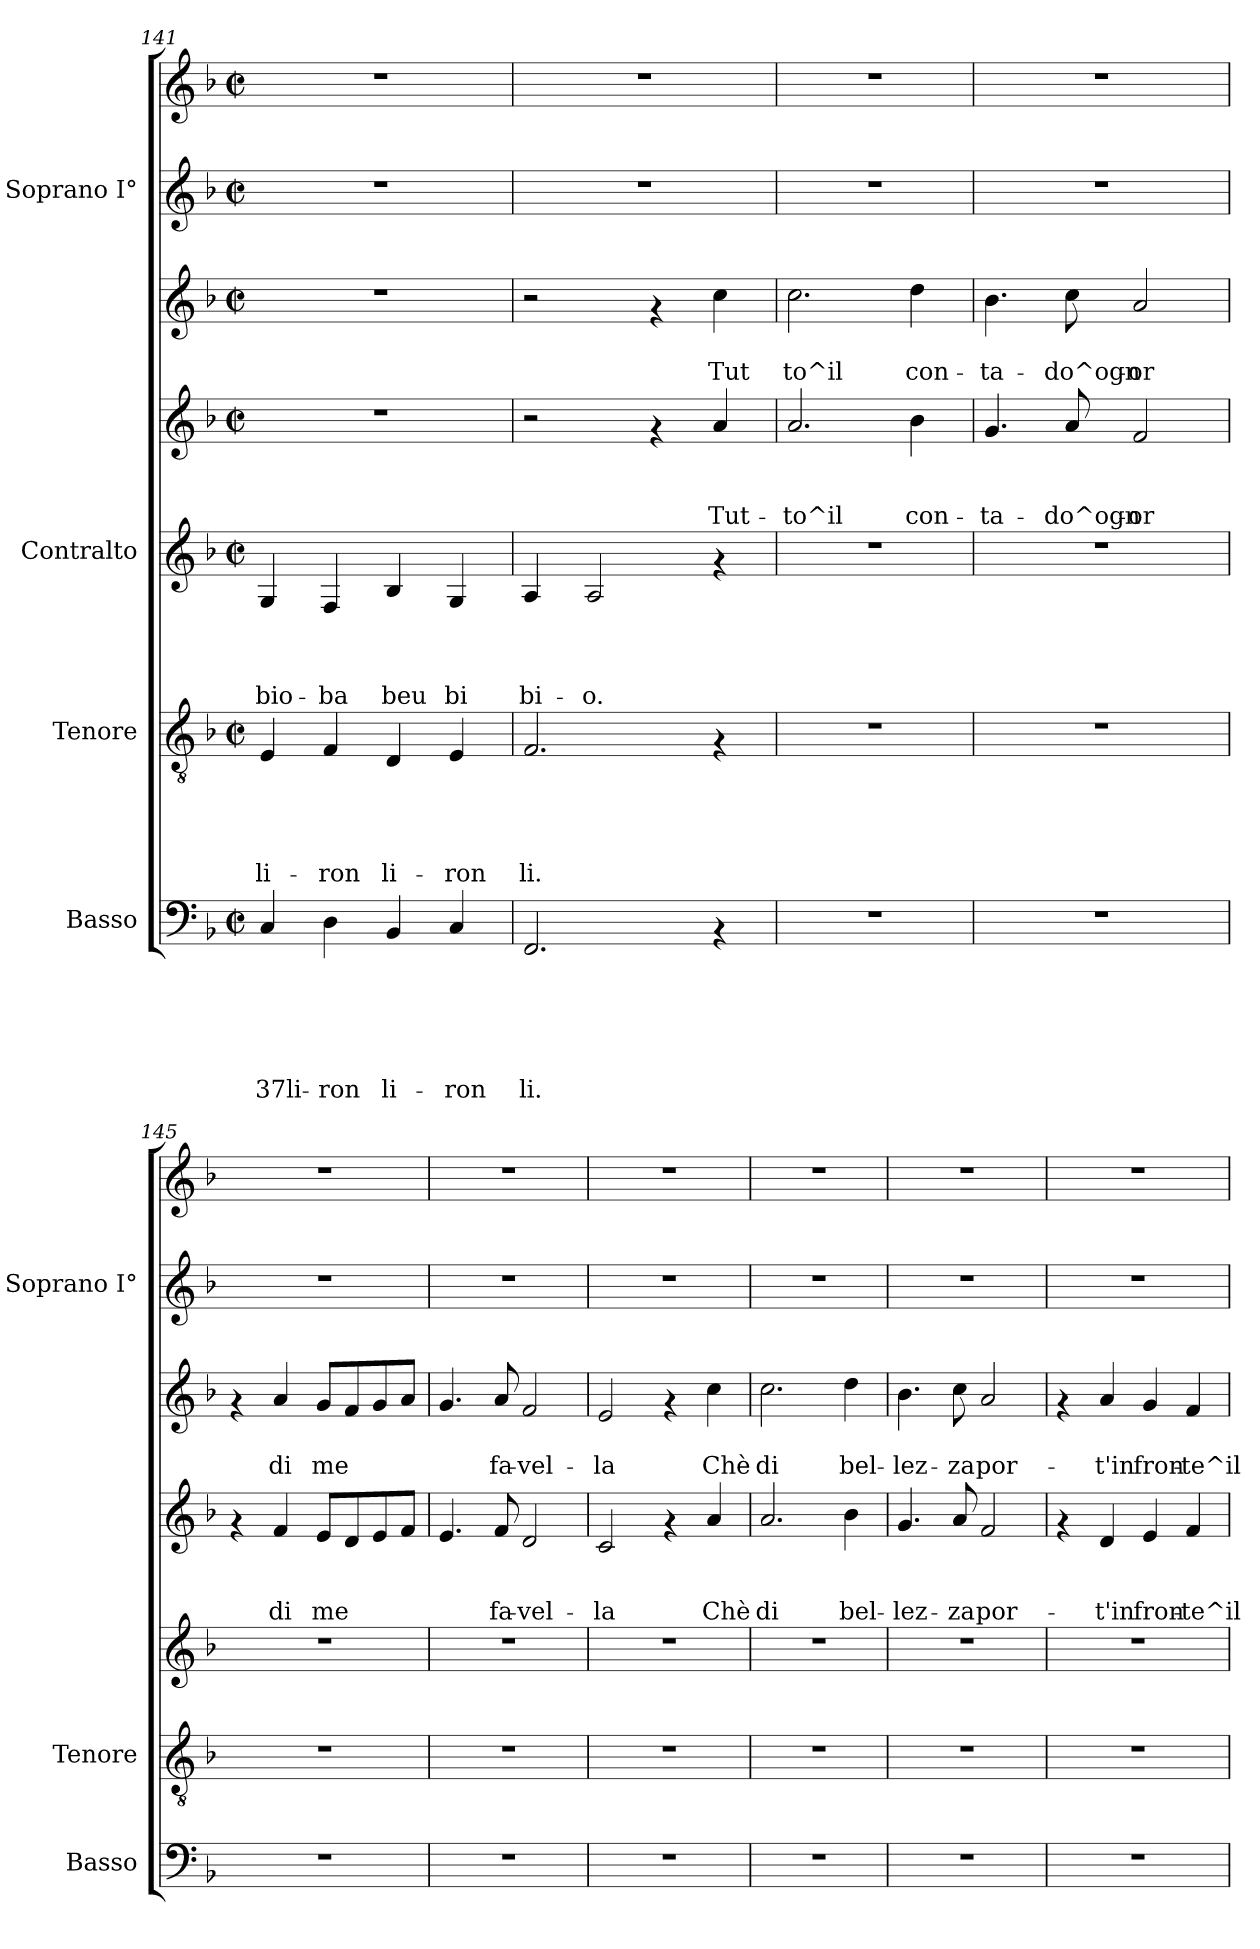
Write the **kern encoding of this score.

**kern	**text	**text	**text	**text	**text	**text	**kern	**text	**text	**text	**text	**text	**kern	**text	**text	**text	**text	**kern	**text	**text	**text	**kern	**text	**text	**kern	**kern
*part6	*part6	*part6	*part6	*part6	*part6	*part6	*part5	*part5	*part5	*part5	*part5	*part5	*part4	*part4	*part4	*part4	*part4	*part3	*part3	*part3	*part3	*part2	*part2	*part2	*part1	*part1
*staff7	*staff7	*staff7	*staff7	*staff7	*staff7	*staff7	*staff6	*staff6	*staff6	*staff6	*staff6	*staff6	*staff5	*staff5	*staff5	*staff5	*staff5	*staff4	*staff4	*staff4	*staff4	*staff3	*staff3	*staff3	*staff2	*staff1
*I"Basso	*	*	*	*	*	*	*I"Tenore	*	*	*	*	*	*I"Contralto	*	*	*	*	*	*	*	*	*	*	*	*I"Soprano I°	*
*I'Basso	*	*	*	*	*	*	*I'Tenore	*	*	*	*	*	*	*	*	*	*	*	*	*	*	*	*	*	*I'Soprano I°	*
!!LO:PB:g=z
*clefF4	*	*	*	*	*	*	*clefGv2	*	*	*	*	*	*clefG2	*	*	*	*	*clefG2	*	*	*	*clefG2	*	*	*clefG2	*clefG2
*k[b-]	*	*	*	*	*	*	*k[b-]	*	*	*	*	*	*k[b-]	*	*	*	*	*k[b-]	*	*	*	*k[b-]	*	*	*k[b-]	*k[b-]
*F:	*	*	*	*	*	*	*F:	*	*	*	*	*	*F:	*	*	*	*	*F:	*	*	*	*F:	*	*	*F:	*F:
*M2/2	*	*	*	*	*	*	*M2/2	*	*	*	*	*	*M2/2	*	*	*	*	*M2/2	*	*	*	*M2/2	*	*	*M2/2	*M2/2
*met(c|)	*	*	*	*	*	*	*met(c|)	*	*	*	*	*	*met(c|)	*	*	*	*	*met(c|)	*	*	*	*met(c|)	*	*	*met(c|)	*met(c|)
=141	=141	=141	=141	=141	=141	=141	=141	=141	=141	=141	=141	=141	=141	=141	=141	=141	=141	=141	=141	=141	=141	=141	=141	=141	=141	=141
!	!	!	!	!	!	!LO:LY:b	!	!	!	!	!	!LO:LY:b	!	!	!	!	!LO:LY:b	!	!	!	!	!	!	!	!	!
4C/	.	.	.	.	.	37li-	4E/	.	.	.	.	li-	4G/	.	.	.	bio-	1r	.	.	.	1r	.	.	1r	1r
!	!	!	!	!	!	!LO:LY:b	!	!	!	!	!	!LO:LY:b	!	!	!	!	!LO:LY:b	!	!	!	!	!	!	!	!	!
4D\	.	.	.	.	.	-ron	4F/	.	.	.	.	-ron	4F/	.	.	.	-ba	.	.	.	.	.	.	.	.	.
!	!	!	!	!	!	!LO:LY:b	!	!	!	!	!	!LO:LY:b	!	!	!	!	!LO:LY:b	!	!	!	!	!	!	!	!	!
4BB-/	.	.	.	.	.	li-	4D/	.	.	.	.	li-	4B-/	.	.	.	beu	.	.	.	.	.	.	.	.	.
!	!	!	!	!	!	!LO:LY:b	!	!	!	!	!	!LO:LY:b	!	!	!	!	!LO:LY:b	!	!	!	!	!	!	!	!	!
4C/	.	.	.	.	.	-ron	4E/	.	.	.	.	-ron	4G/	.	.	.	bi	.	.	.	.	.	.	.	.	.
=142	=142	=142	=142	=142	=142	=142	=142	=142	=142	=142	=142	=142	=142	=142	=142	=142	=142	=142	=142	=142	=142	=142	=142	=142	=142	=142
!	!	!	!	!	!	!LO:LY:b	!	!	!	!	!	!LO:LY:b	!	!	!	!	!LO:LY:b	!	!	!	!	!	!	!	!	!
2.FF/	.	.	.	.	.	li.	2.F/	.	.	.	.	li.	4A/	.	.	.	bi-	2r	.	.	.	2r	.	.	1r	1r
!	!	!	!	!	!	!	!	!	!	!	!	!	!	!	!	!	!LO:LY:b	!	!	!	!	!	!	!	!	!
.	.	.	.	.	.	.	.	.	.	.	.	.	2A/	.	.	.	-o.	.	.	.	.	.	.	.	.	.
.	.	.	.	.	.	.	.	.	.	.	.	.	.	.	.	.	.	4rf	.	.	.	4rf	.	.	.	.
!	!	!	!	!	!	!	!	!	!	!	!	!	!	!	!	!	!	!	!	!	!LO:LY:b	!	!	!LO:LY:b	!	!
4rAA	.	.	.	.	.	.	4rF	.	.	.	.	.	4rf	.	.	.	.	4a/	.	.	-Tut-	4cc\	.	-Tut	.	.
=143	=143	=143	=143	=143	=143	=143	=143	=143	=143	=143	=143	=143	=143	=143	=143	=143	=143	=143	=143	=143	=143	=143	=143	=143	=143	=143
!	!	!	!	!	!	!	!	!	!	!	!	!	!	!	!	!	!	!	!	!	!LO:LY:b	!	!	!LO:LY:b	!	!
1r	.	.	.	.	.	.	1r	.	.	.	.	.	1r	.	.	.	.	2.a/	.	.	-to^il	2.cc\	.	to^il	1r	1r
!	!	!	!	!	!	!	!	!	!	!	!	!	!	!	!	!	!	!	!	!	!LO:LY:b	!	!	!LO:LY:b	!	!
.	.	.	.	.	.	.	.	.	.	.	.	.	.	.	.	.	.	4b-\	.	.	con-	4dd\	.	con-	.	.
=144	=144	=144	=144	=144	=144	=144	=144	=144	=144	=144	=144	=144	=144	=144	=144	=144	=144	=144	=144	=144	=144	=144	=144	=144	=144	=144
!	!	!	!	!	!	!	!	!	!	!	!	!	!	!	!	!	!	!	!	!	!LO:LY:b	!	!	!LO:LY:b	!	!
1r	.	.	.	.	.	.	1r	.	.	.	.	.	1r	.	.	.	.	4.g/	.	.	-ta-	4.b-\	.	-ta-	1r	1r
!	!	!	!	!	!	!	!	!	!	!	!	!	!	!	!	!	!	!	!	!	!LO:LY:b	!	!	!LO:LY:b	!	!
.	.	.	.	.	.	.	.	.	.	.	.	.	.	.	.	.	.	8a/	.	.	-do^ogn-	8cc\	.	-do^ogn-	.	.
!	!	!	!	!	!	!	!	!	!	!	!	!	!	!	!	!	!	!	!	!	!LO:LY:b	!	!	!LO:LY:b	!	!
.	.	.	.	.	.	.	.	.	.	.	.	.	.	.	.	.	.	2f/	.	.	-or	2a/	.	-or	.	.
=145	=145	=145	=145	=145	=145	=145	=145	=145	=145	=145	=145	=145	=145	=145	=145	=145	=145	=145	=145	=145	=145	=145	=145	=145	=145	=145
1r	.	.	.	.	.	.	1r	.	.	.	.	.	1r	.	.	.	.	4rf	.	.	.	4rf	.	.	1r	1r
!	!	!	!	!	!	!	!	!	!	!	!	!	!	!	!	!	!	!	!	!	!LO:LY:b	!	!	!LO:LY:b	!	!
.	.	.	.	.	.	.	.	.	.	.	.	.	.	.	.	.	.	4f/	.	.	di	4a/	.	di	.	.
!	!	!	!	!	!	!	!	!	!	!	!	!	!	!	!	!	!	!	!	!	!LO:LY:b	!	!	!LO:LY:b	!	!
.	.	.	.	.	.	.	.	.	.	.	.	.	.	.	.	.	.	8e/L	.	.	me	8g/L	.	me	.	.
.	.	.	.	.	.	.	.	.	.	.	.	.	.	.	.	.	.	8d/	.	.	.	8f/	.	.	.	.
.	.	.	.	.	.	.	.	.	.	.	.	.	.	.	.	.	.	8e/	.	.	.	8g/	.	.	.	.
.	.	.	.	.	.	.	.	.	.	.	.	.	.	.	.	.	.	8f/J	.	.	.	8a/J	.	.	.	.
=146	=146	=146	=146	=146	=146	=146	=146	=146	=146	=146	=146	=146	=146	=146	=146	=146	=146	=146	=146	=146	=146	=146	=146	=146	=146	=146
1r	.	.	.	.	.	.	1r	.	.	.	.	.	1r	.	.	.	.	4.e/	.	.	.	4.g/	.	.	1r	1r
!	!	!	!	!	!	!	!	!	!	!	!	!	!	!	!	!	!	!	!	!	!LO:LY:b	!	!	!LO:LY:b	!	!
.	.	.	.	.	.	.	.	.	.	.	.	.	.	.	.	.	.	8f/	.	.	fa-	8a/	.	fa-	.	.
!	!	!	!	!	!	!	!	!	!	!	!	!	!	!	!	!	!	!	!	!	!LO:LY:b	!	!	!LO:LY:b	!	!
.	.	.	.	.	.	.	.	.	.	.	.	.	.	.	.	.	.	2d/	.	.	-vel-	2f/	.	-vel-	.	.
=147	=147	=147	=147	=147	=147	=147	=147	=147	=147	=147	=147	=147	=147	=147	=147	=147	=147	=147	=147	=147	=147	=147	=147	=147	=147	=147
!	!	!	!	!	!	!	!	!	!	!	!	!	!	!	!	!	!	!	!	!	!LO:LY:b	!	!	!LO:LY:b	!	!
1r	.	.	.	.	.	.	1r	.	.	.	.	.	1r	.	.	.	.	2c/	.	.	-la	2e/	.	-la	1r	1r
.	.	.	.	.	.	.	.	.	.	.	.	.	.	.	.	.	.	4rf	.	.	.	4rf	.	.	.	.
!	!	!	!	!	!	!	!	!	!	!	!	!	!	!	!	!	!	!	!	!	!LO:LY:b	!	!	!LO:LY:b	!	!
.	.	.	.	.	.	.	.	.	.	.	.	.	.	.	.	.	.	4a/	.	.	Chè	4cc\	.	Chè	.	.
!!LO:LB:g=z
=148	=148	=148	=148	=148	=148	=148	=148	=148	=148	=148	=148	=148	=148	=148	=148	=148	=148	=148	=148	=148	=148	=148	=148	=148	=148	=148
!	!	!	!	!	!	!	!	!	!	!	!	!	!	!	!	!	!	!	!	!	!LO:LY:b	!	!	!LO:LY:b	!	!
1r	.	.	.	.	.	.	1r	.	.	.	.	.	1r	.	.	.	.	2.a/	.	.	di	2.cc\	.	di	1r	1r
!	!	!	!	!	!	!	!	!	!	!	!	!	!	!	!	!	!	!	!	!	!LO:LY:b	!	!	!LO:LY:b	!	!
.	.	.	.	.	.	.	.	.	.	.	.	.	.	.	.	.	.	4b-\	.	.	bel-	4dd\	.	bel-	.	.
=149	=149	=149	=149	=149	=149	=149	=149	=149	=149	=149	=149	=149	=149	=149	=149	=149	=149	=149	=149	=149	=149	=149	=149	=149	=149	=149
!	!	!	!	!	!	!	!	!	!	!	!	!	!	!	!	!	!	!	!	!	!LO:LY:b	!	!	!LO:LY:b	!	!
1r	.	.	.	.	.	.	1r	.	.	.	.	.	1r	.	.	.	.	4.g/	.	.	-lez-	4.b-\	.	-lez-	1r	1r
!	!	!	!	!	!	!	!	!	!	!	!	!	!	!	!	!	!	!	!	!	!LO:LY:b	!	!	!LO:LY:b	!	!
.	.	.	.	.	.	.	.	.	.	.	.	.	.	.	.	.	.	8a/	.	.	-za	8cc\	.	-za	.	.
!	!	!	!	!	!	!	!	!	!	!	!	!	!	!	!	!	!	!	!	!	!LO:LY:b	!	!	!LO:LY:b	!	!
.	.	.	.	.	.	.	.	.	.	.	.	.	.	.	.	.	.	2f/	.	.	por-	2a/	.	por-	.	.
=150	=150	=150	=150	=150	=150	=150	=150	=150	=150	=150	=150	=150	=150	=150	=150	=150	=150	=150	=150	=150	=150	=150	=150	=150	=150	=150
1r	.	.	.	.	.	.	1r	.	.	.	.	.	1r	.	.	.	.	4rf	.	.	.	4rf	.	.	1r	1r
!	!	!	!	!	!	!	!	!	!	!	!	!	!	!	!	!	!	!	!	!	!LO:LY:b	!	!	!LO:LY:b	!	!
.	.	.	.	.	.	.	.	.	.	.	.	.	.	.	.	.	.	4d/	.	.	-t'in	4a/	.	-t'in	.	.
!	!	!	!	!	!	!	!	!	!	!	!	!	!	!	!	!	!	!	!	!	!LO:LY:b	!	!	!LO:LY:b	!	!
.	.	.	.	.	.	.	.	.	.	.	.	.	.	.	.	.	.	4e/	.	.	fron-	4g/	.	fron-	.	.
!	!	!	!	!	!	!	!	!	!	!	!	!	!	!	!	!	!	!	!	!	!LO:LY:b	!	!	!LO:LY:b	!	!
.	.	.	.	.	.	.	.	.	.	.	.	.	.	.	.	.	.	4f/	.	.	-te^il	4f/	.	-te^il	.	.
=	=	=	=	=	=	=	=	=	=	=	=	=	=	=	=	=	=	=	=	=	=	=	=	=	=	=
*-	*-	*-	*-	*-	*-	*-	*-	*-	*-	*-	*-	*-	*-	*-	*-	*-	*-	*-	*-	*-	*-	*-	*-	*-	*-	*-
